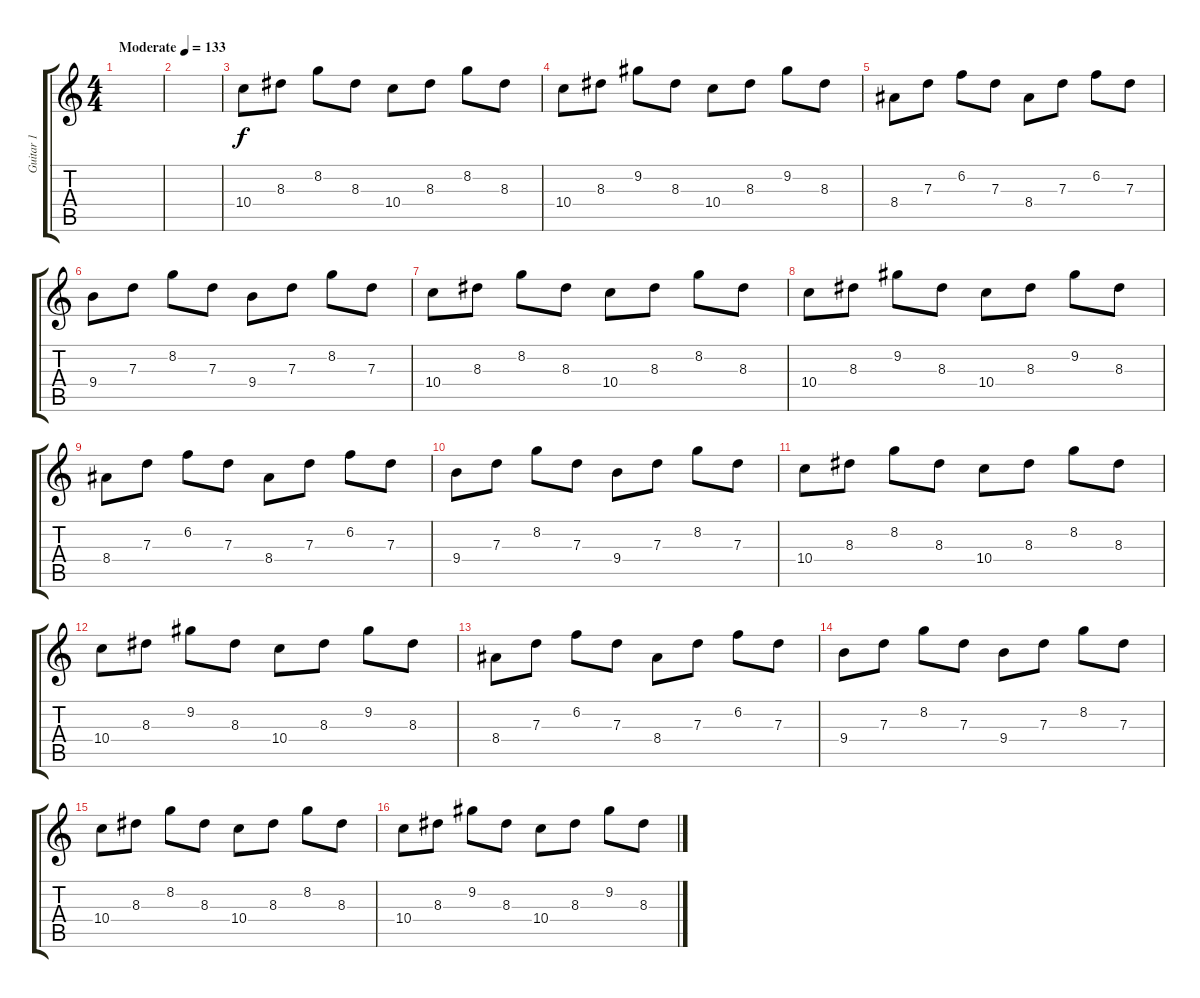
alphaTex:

\track ("Guitar 1" "Guitar 1") {instrument acousticguitarnylon}
\staff {score tabs}
\tuning (E4 B3 G3 D3 A2 E2) {hide}
\ts (4 4)
\tempo (133 "Moderate")
\clef g2
\ks c
|
|
10.4.8 8.3.8 8.2.8 8.3.8 10.4.8 8.3.8 8.2.8 8.3.8 |
10.4.8 8.3.8 9.2.8 8.3.8 10.4.8 8.3.8 9.2.8 8.3.8 |
8.4.8 7.3.8 6.2.8 7.3.8 8.4.8 7.3.8 6.2.8 7.3.8 |
9.4.8 7.3.8 8.2.8 7.3.8 9.4.8 7.3.8 8.2.8 7.3.8 |
10.4.8 8.3.8 8.2.8 8.3.8 10.4.8 8.3.8 8.2.8 8.3.8 |
10.4.8 8.3.8 9.2.8 8.3.8 10.4.8 8.3.8 9.2.8 8.3.8 |
8.4.8 7.3.8 6.2.8 7.3.8 8.4.8 7.3.8 6.2.8 7.3.8 |
9.4.8 7.3.8 8.2.8 7.3.8 9.4.8 7.3.8 8.2.8 7.3.8 |
10.4.8 8.3.8 8.2.8 8.3.8 10.4.8 8.3.8 8.2.8 8.3.8 |
10.4.8 8.3.8 9.2.8 8.3.8 10.4.8 8.3.8 9.2.8 8.3.8 |
8.4.8 7.3.8 6.2.8 7.3.8 8.4.8 7.3.8 6.2.8 7.3.8 |
9.4.8 7.3.8 8.2.8 7.3.8 9.4.8 7.3.8 8.2.8 7.3.8 |
10.4.8 8.3.8 8.2.8 8.3.8 10.4.8 8.3.8 8.2.8 8.3.8 |
10.4.8 8.3.8 9.2.8 8.3.8 10.4.8 8.3.8 9.2.8 8.3.8
